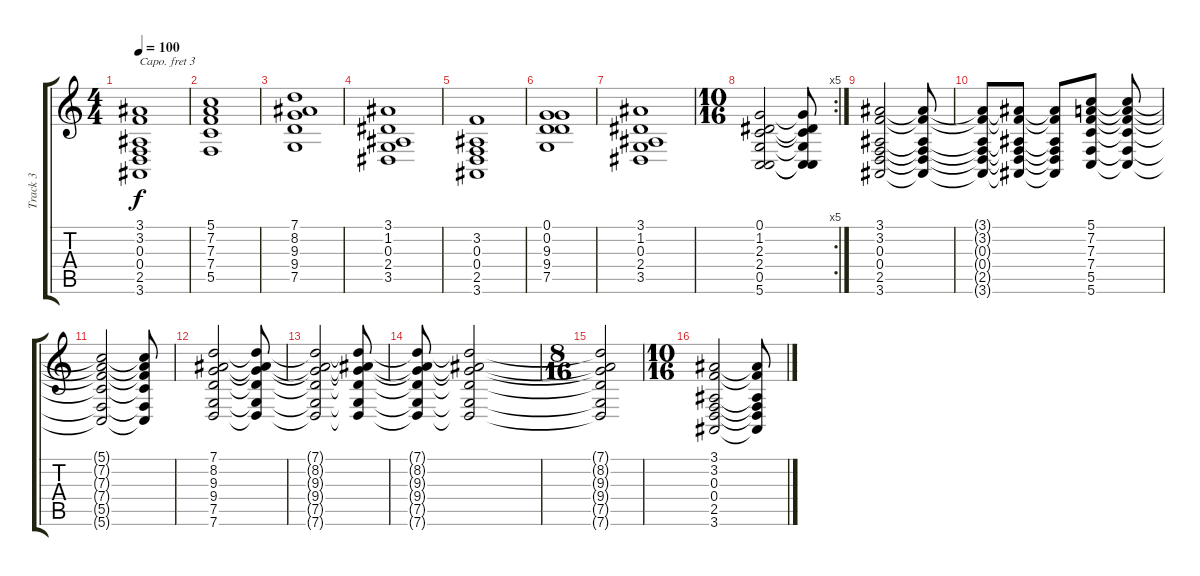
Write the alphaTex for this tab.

\track ("Track 3" "Track 3") {instrument stringensemble1}
\staff {score tabs}
\capo 3
\tuning (E4 B3 G3 D3 A2 E2) {hide}
\ts (4 4)
\tempo 100
\clef g2
\ks c
(3.1 3.2 0.3 0.4 2.5 3.6).1{dy f instrument stringensemble1} |
(5.1 7.2 7.3 7.4 5.5).1 |
(7.1 8.2 9.3 9.4 7.5).1 |
(3.1 1.2 0.3 2.4 3.5).1 |
(3.2 0.3 0.4 2.5 3.6).1 |
(0.1 0.2 9.3 9.4 7.5).1 |
(3.1 1.2 0.3 2.4 3.5).1 |
\rc 5
\ts (10 16)
(0.1 1.2 2.3 2.4 0.5 5.6).2 (0.1{t} 1.2{t} 2.3{t} 2.4{t} 0.5{t} 5.6{t}).8 |
(3.1 3.2 0.3 0.4 2.5 3.6).2 (3.1{t} 3.2{t} 0.3{t} 0.4{t} 2.5{t} 3.6{t}).8 |
(3.1{t} 3.2{t} 0.3{t} 0.4{t} 2.5{t} 3.6{t}).8 (3.1{t} 3.2{t} 0.3{t} 0.4{t} 2.5{t} 3.6{t}).8 (3.1{t} 3.2{t} 0.3{t} 0.4{t} 2.5{t} 3.6{t}).8 (5.1 7.2 7.3 7.4 5.5 5.6).8 (5.1{t} 7.2{t} 7.3{t} 7.4{t} 5.5{t} 5.6{t}).8 |
(5.1{t} 7.2{t} 7.3{t} 7.4{t} 5.5{t} 5.6{t}).2 (5.1{t} 7.2{t} 7.3{t} 7.4{t} 5.5{t} 5.6{t}).8 |
(7.1 8.2 9.3 9.4 7.5 7.6).2 (7.1{t} 8.2{t} 9.3{t} 9.4{t} 7.5{t} 7.6{t}).8 |
(7.1{t} 8.2{t} 9.3{t} 9.4{t} 7.5{t} 7.6{t}).2 (7.1{t} 8.2{t} 9.3{t} 9.4{t} 7.5{t} 7.6{t}).8 |
(7.1{t} 8.2{t} 9.3{t} 9.4{t} 7.5{t} 7.6{t}).8 (7.1{t} 8.2{t} 9.3{t} 9.4{t} 7.5{t} 7.6{t}).2 |
\ts (8 16)
(7.1{t} 8.2{t} 9.3{t} 9.4{t} 7.5{t} 7.6{t}).2 |
\ts (10 16)
(3.1 3.2 0.3 0.4 2.5 3.6).2 (3.1{t} 3.2{t} 0.3{t} 0.4{t} 2.5{t} 3.6{t}).8
